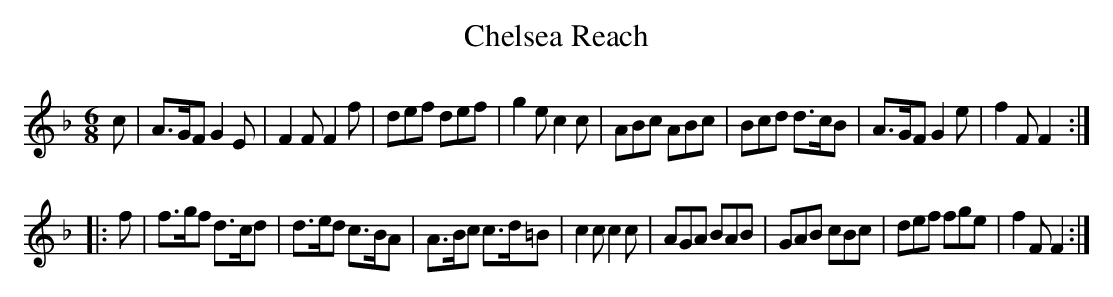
X:1
T:Chelsea Reach
K:F
M:6/8
c|A>GF G2 E|F2 F F2 f|def def|g2 e c2 c|ABc ABc|Bcd d>cB|A>GF G2 e|f2 F F2:|
|: f|f>gf d>cd|d>ed c>BA|A>Bc c>d=B|c2 c c2 c|AGA BAB|GAB cBc|def fge|f2 F F2:|
